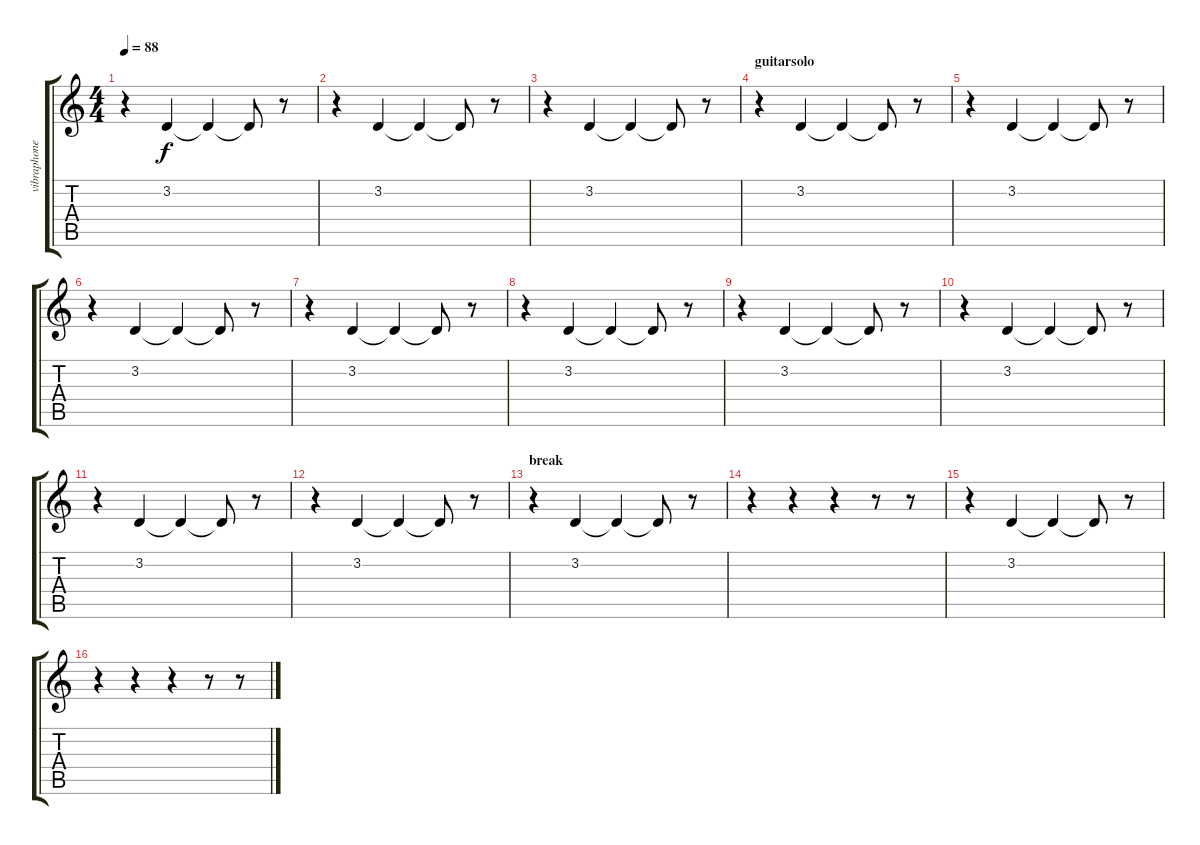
\track ("vibraphone" "vibraphone") {instrument vibraphone}
\staff {score tabs}
\tuning (E4 B3 G3 D3 A2 E2) {hide}
\ts (4 4)
\tempo 88
\clef g2
\ks c
r.4{dy f} 3.2.4 3.2{t}.4 3.2{t}.8 r.8 |
r.4 3.2.4 3.2{t}.4 3.2{t}.8 r.8 |
r.4 3.2.4 3.2{t}.4 3.2{t}.8 r.8 |
\section ("" "guitarsolo")
r.4 3.2.4 3.2{t}.4 3.2{t}.8 r.8 |
r.4 3.2.4 3.2{t}.4 3.2{t}.8 r.8 |
r.4 3.2.4 3.2{t}.4 3.2{t}.8 r.8 |
r.4 3.2.4 3.2{t}.4 3.2{t}.8 r.8 |
r.4 3.2.4 3.2{t}.4 3.2{t}.8 r.8 |
r.4 3.2.4 3.2{t}.4 3.2{t}.8 r.8 |
r.4 3.2.4 3.2{t}.4 3.2{t}.8 r.8 |
r.4 3.2.4 3.2{t}.4 3.2{t}.8 r.8 |
r.4 3.2.4 3.2{t}.4 3.2{t}.8 r.8 |
\section ("" "break")
r.4 3.2.4 3.2{t}.4 3.2{t}.8 r.8 |
r.4 r.4 r.4 r.8 r.8 |
r.4 3.2.4 3.2{t}.4 3.2{t}.8 r.8 |
r.4 r.4 r.4 r.8 r.8
